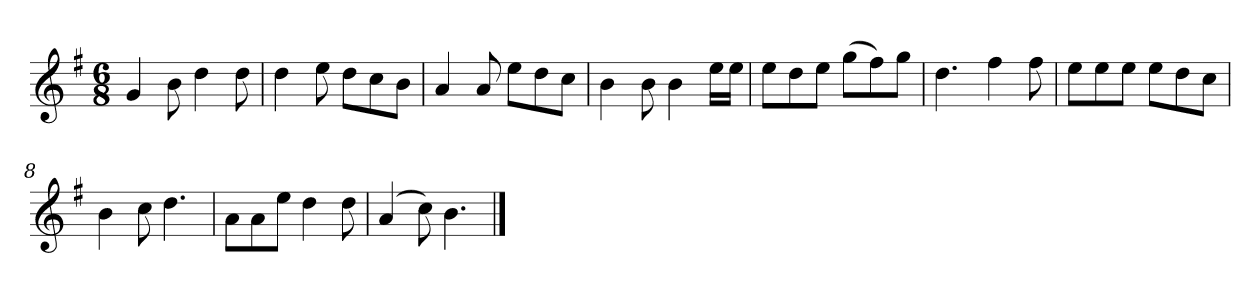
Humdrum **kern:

**kern
*part1
*staff1
*k[f#]
*M6/8
*MM120
=1
4g
8b
4dd
8dd
=2
4dd
8ee
8ddL
8cc
8bJ
=3
4a
8a
8eeL
8dd
8ccJ
=4
4b
8b
4b
16eeLL
16eeJJ
=5
8eeL
8dd
8eeJ
(8ggL
8ff#)
8ggJ
=6
4.dd
4ff#
8ff#
=7
8eeL
8ee
8eeJ
8eeL
8dd
8ccJ
=8
4b
8cc
4.dd
=9
8aL
8a
8eeJ
4dd
8dd
=10
(4a
8cc)
4.b
==
*-
